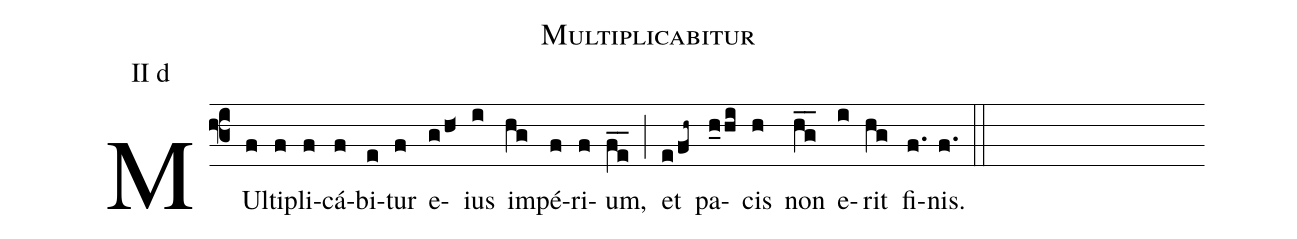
name: Multiplicabitur;
annotation: II d;
mode: 2;
%%
(f3)
MUl(f)ti(f)pli(f)cá(f)bi(e)tur(f) e(g/h<)ius(i) im(hg)pé(f)ri(f)um,(fe__) (;)
et(e/fh~) pa(h_0hi)cis(h) non(hg__) e(i)rit(hg) fi(f.)nis.(f.) (::)
